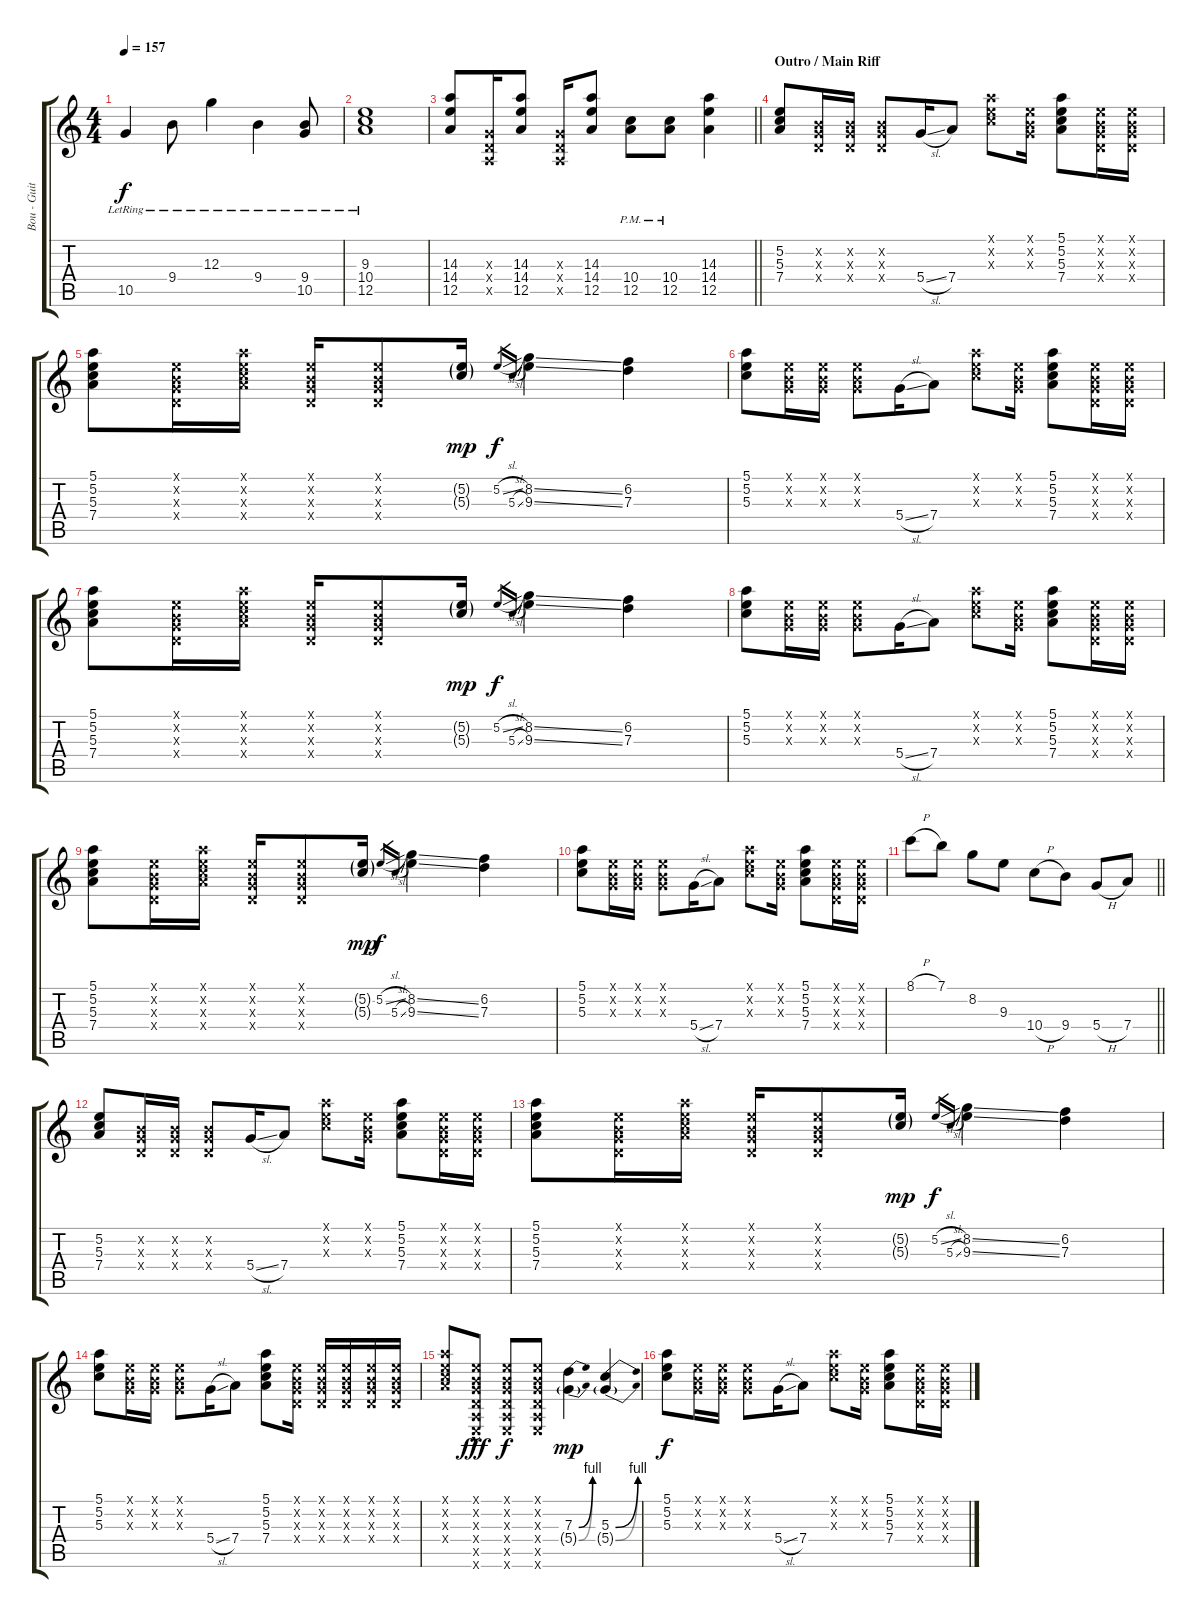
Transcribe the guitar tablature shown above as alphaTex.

\track ("Bou - Guitar 1" "Bou - Guit") {instrument electricguitarclean}
\staff {score tabs}
\tuning (E4 B3 G3 D3 A2 E2) {hide}
\ts (4 4)
\tempo 157
\clef g2
\ks c
10.5{lr}.4{dy f} 9.4{lr}.8 12.3{lr}.4 9.4{lr}.4 (9.4{lr} 10.5{lr}).8 |
(9.3{lr} 10.4{lr} 12.5{lr}).1 |
\barLineRight lightlight
(14.3 14.4 12.5).8 (0.3{x} 0.4{x} 0.5{x}).16 (14.3 14.4 12.5).8 (0.3{x} 0.4{x} 0.5{x}).16 (14.3 14.4 12.5).8 (10.4{pm} 12.5{pm}).8 (10.4{pm} 12.5{pm}).8 (14.3 14.4 12.5).4 |
\section ("" "Outro / Main Riff")
(5.2 5.3 7.4).8{instrument electricguitarclean} (0.2{x} 0.3{x} 0.4{x}).16 (0.2{x} 0.3{x} 0.4{x}).16 (0.2{x} 0.3{x} 0.4{x}).8 5.4{sl}.16 7.4.8 (5.1{x} 5.2{x} 5.3{x}).8 (0.1{x} 0.2{x} 0.3{x}).16 (5.1 5.2 5.3 7.4).8 (0.1{x} 0.2{x} 0.3{x} 0.4{x}).16 (0.1{x} 0.2{x} 0.3{x} 0.4{x}).16 |
(5.1 5.2 5.3 7.4).8 (0.1{x} 0.2{x} 0.3{x} 0.4{x}).16 (5.1{x} 5.2{x} 5.3{x} 7.4{x}).16 (0.1{x} 0.2{x} 0.3{x} 0.4{x}).16 (0.1{x} 0.2{x} 0.3{x} 0.4{x}).8 (5.2{g} 5.3{g}).16{dy mp} 5.2{sl}.16{gr dy f} 5.3{sl}.16{gr} (8.2{ss} 9.3{ss}).4 (6.2 7.3).4 |
(5.1 5.2 5.3).8 (0.1{x} 0.2{x} 0.3{x}).16 (0.1{x} 0.2{x} 0.3{x}).16 (0.1{x} 0.2{x} 0.3{x}).8 5.4{sl}.16 7.4.8 (5.1{x} 5.2{x} 5.3{x}).8 (0.1{x} 0.2{x} 0.3{x}).16 (5.1 5.2 5.3 7.4).8 (0.1{x} 0.2{x} 0.3{x} 0.4{x}).16 (0.1{x} 0.2{x} 0.3{x} 0.4{x}).16 |
(5.1 5.2 5.3 7.4).8 (0.1{x} 0.2{x} 0.3{x} 0.4{x}).16 (5.1{x} 5.2{x} 5.3{x} 7.4{x}).16 (0.1{x} 0.2{x} 0.3{x} 0.4{x}).16 (0.1{x} 0.2{x} 0.3{x} 0.4{x}).8 (5.2{g} 5.3{g}).16{dy mp} 5.2{sl}.16{gr dy f} 5.3{sl}.16{gr} (8.2{ss} 9.3{ss}).4 (6.2 7.3).4 |
(5.1 5.2 5.3).8 (0.1{x} 0.2{x} 0.3{x}).16 (0.1{x} 0.2{x} 0.3{x}).16 (0.1{x} 0.2{x} 0.3{x}).8 5.4{sl}.16 7.4.8 (5.1{x} 5.2{x} 5.3{x}).8 (0.1{x} 0.2{x} 0.3{x}).16 (5.1 5.2 5.3 7.4).8 (0.1{x} 0.2{x} 0.3{x} 0.4{x}).16 (0.1{x} 0.2{x} 0.3{x} 0.4{x}).16 |
(5.1 5.2 5.3 7.4).8 (0.1{x} 0.2{x} 0.3{x} 0.4{x}).16 (5.1{x} 5.2{x} 5.3{x} 7.4{x}).16 (0.1{x} 0.2{x} 0.3{x} 0.4{x}).16 (0.1{x} 0.2{x} 0.3{x} 0.4{x}).8 (5.2{g} 5.3{g}).16{dy mp} 5.2{sl}.16{gr dy f} 5.3{sl}.16{gr} (8.2{ss} 9.3{ss}).4 (6.2 7.3).4 |
(5.1 5.2 5.3).8 (0.1{x} 0.2{x} 0.3{x}).16 (0.1{x} 0.2{x} 0.3{x}).16 (0.1{x} 0.2{x} 0.3{x}).8 5.4{sl}.16 7.4.8 (5.1{x} 5.2{x} 5.3{x}).8 (0.1{x} 0.2{x} 0.3{x}).16 (5.1 5.2 5.3 7.4).8 (0.1{x} 0.2{x} 0.3{x} 0.4{x}).16 (0.1{x} 0.2{x} 0.3{x} 0.4{x}).16 |
\barLineRight lightlight
8.1{h}.8 7.1.8 8.2.8 9.3.8 10.4{h}.8 9.4.8 5.4{h}.8 7.4.8 |
\section ("" "")
(5.2 5.3 7.4).8 (0.2{x} 0.3{x} 0.4{x}).16 (0.2{x} 0.3{x} 0.4{x}).16 (0.2{x} 0.3{x} 0.4{x}).8 5.4{sl}.16 7.4.8 (5.1{x} 5.2{x} 5.3{x}).8 (0.1{x} 0.2{x} 0.3{x}).16 (5.1 5.2 5.3 7.4).8 (0.1{x} 0.2{x} 0.3{x} 0.4{x}).16 (0.1{x} 0.2{x} 0.3{x} 0.4{x}).16 |
(5.1 5.2 5.3 7.4).8 (0.1{x} 0.2{x} 0.3{x} 0.4{x}).16 (5.1{x} 5.2{x} 5.3{x} 7.4{x}).16 (0.1{x} 0.2{x} 0.3{x} 0.4{x}).16 (0.1{x} 0.2{x} 0.3{x} 0.4{x}).8 (5.2{g} 5.3{g}).16{dy mp} 5.2{sl}.16{gr dy f} 5.3{sl}.16{gr} (8.2{ss} 9.3{ss}).4 (6.2 7.3).4 |
(5.1 5.2 5.3).8 (0.1{x} 0.2{x} 0.3{x}).16 (0.1{x} 0.2{x} 0.3{x}).16 (0.1{x} 0.2{x} 0.3{x}).8 5.4{sl}.16 7.4.8 (5.1 5.2 5.3 7.4).8 (0.1{x} 0.2{x} 0.3{x} 0.4{x}).16 (0.1{x} 0.2{x} 0.3{x} 0.4{x}).16 (0.1{x} 0.2{x} 0.3{x} 0.4{x}).16 (0.1{x} 0.2{x} 0.3{x} 0.4{x}).16 (0.1{x} 0.2{x} 0.3{x} 0.4{x}).16 |
(5.1{x} 5.2{x} 5.3{x} 7.4{x}).8 (0.1{x} 0.2{x} 0.3{hac x} 0.4{hac x} 0.5{hac x} 0.6{hac x}).8{dy fff} (0.1{x} 0.2{x} 0.3{x} 0.4{x} 0.5{x} 0.6{x}).8{dy f} (0.1{x} 0.2{x} 0.3{x} 0.4{x} 0.5{x} 0.6{x}).8 (7.3{be (bend 0 0 60 4)} 5.4{be (bend 0 0 60 4) g}).4{dy mp} (5.3{be (bend 0 0 60 4)} 5.4{be (bend 0 0 60 4) g}).4 |
(5.1 5.2 5.3).8{dy f} (0.1{x} 0.2{x} 0.3{x}).16 (0.1{x} 0.2{x} 0.3{x}).16 (0.1{x} 0.2{x} 0.3{x}).8 5.4{sl}.16 7.4.8 (5.1{x} 5.2{x} 5.3{x}).8 (0.1{x} 0.2{x} 0.3{x}).16 (5.1 5.2 5.3 7.4).8 (0.1{x} 0.2{x} 0.3{x} 0.4{x}).16 (0.1{x} 0.2{x} 0.3{x} 0.4{x}).16
